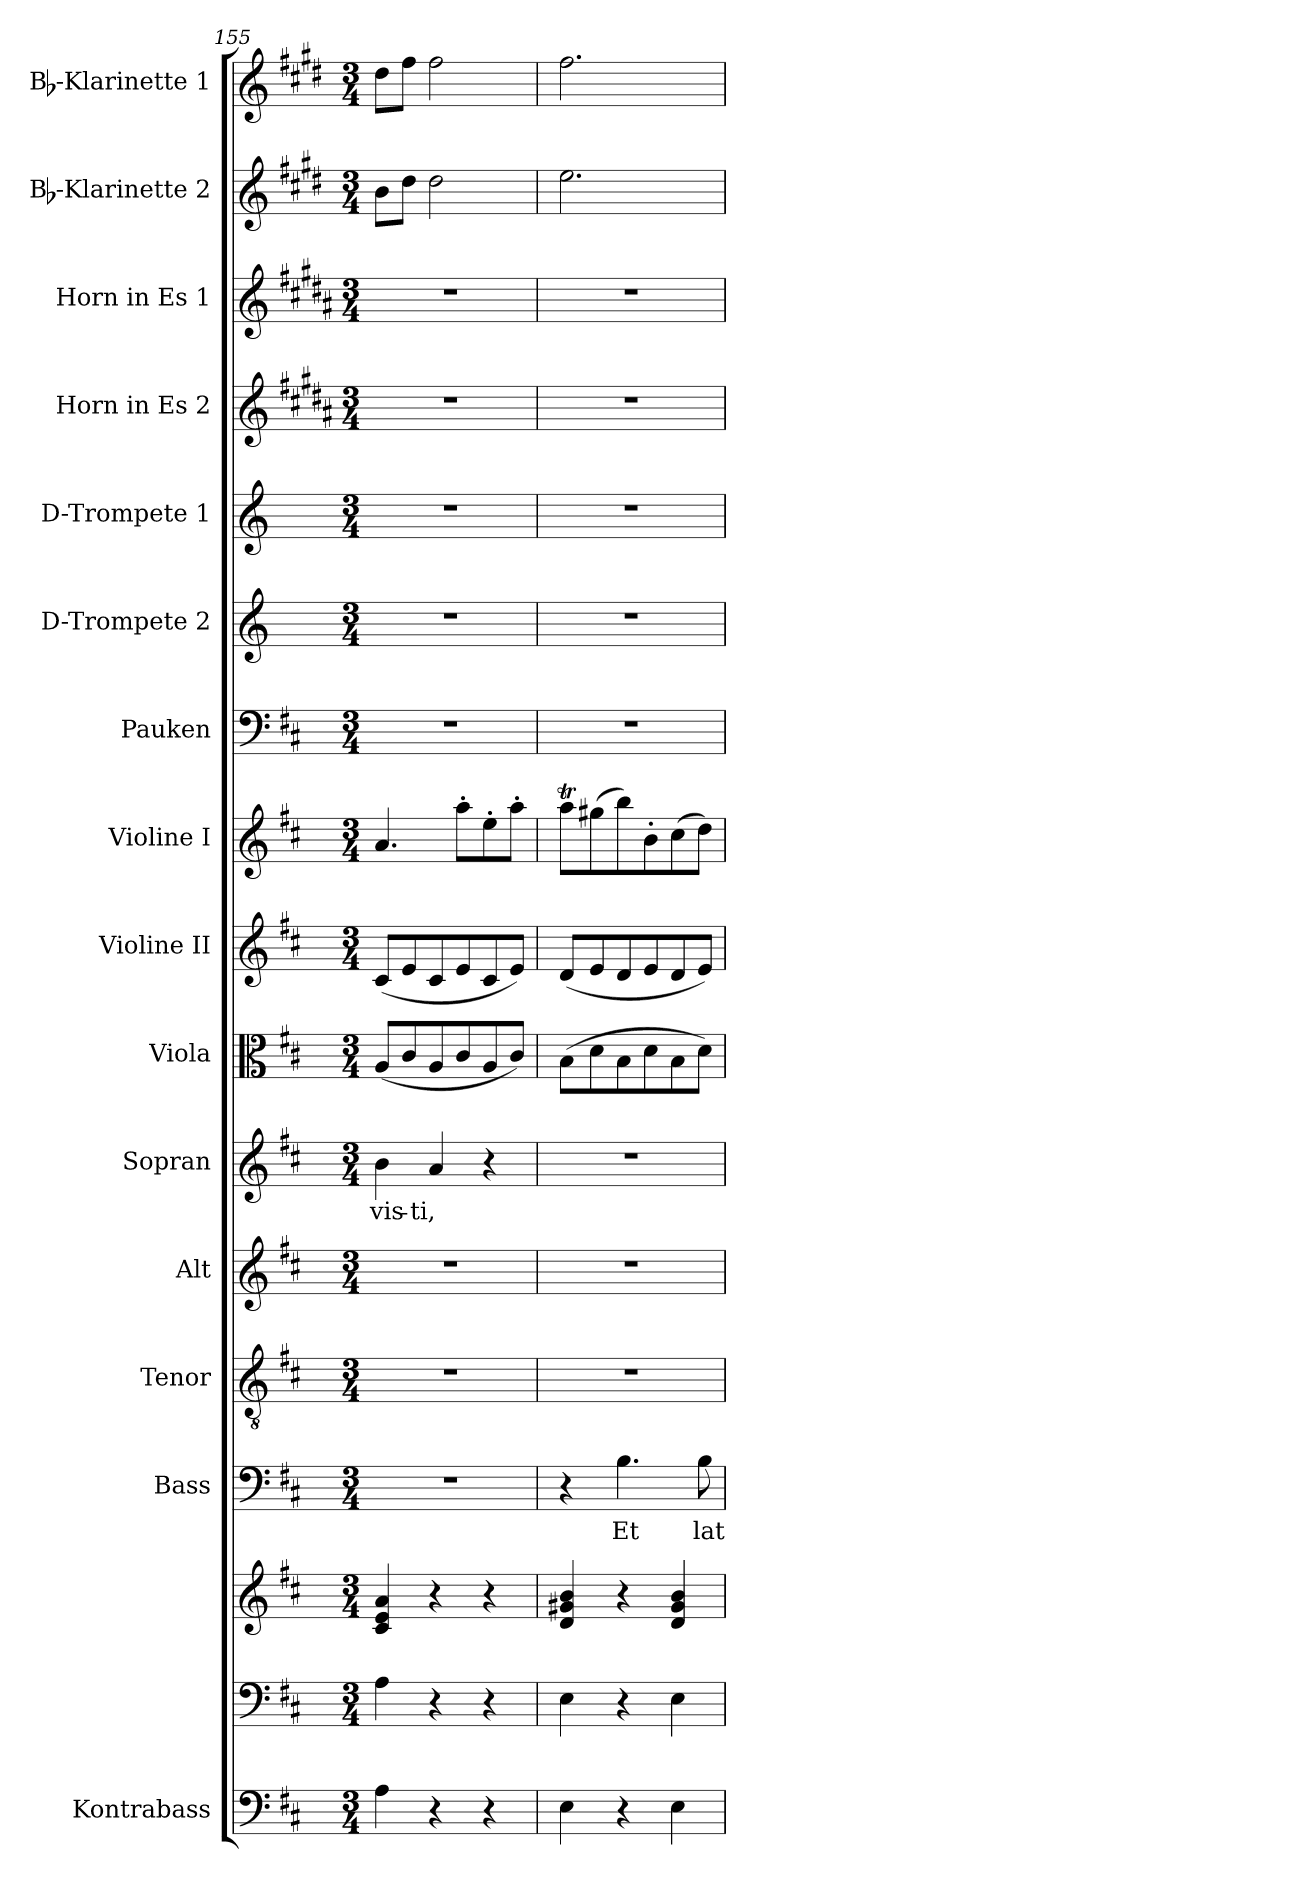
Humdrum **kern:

**kern	**kern	**kern	**kern	**text	**kern	**kern	**kern	**text	**kern	**kern	**kern	**kern	**kern	**kern	**kern	**kern	**kern	**kern
*part16	*part15	*part15	*part14	*part14	*part13	*part12	*part11	*part11	*part10	*part9	*part8	*part7	*part6	*part5	*part4	*part3	*part2	*part1
*staff17	*staff16	*staff15	*staff14	*staff14	*staff13	*staff12	*staff11	*staff11	*staff10	*staff9	*staff8	*staff7	*staff6	*staff5	*staff4	*staff3	*staff2	*staff1
*I"Kontrabass	*	*	*I"Bass	*	*I"Tenor	*I"Alt	*I"Sopran	*	*I"Viola	*I"Violine II	*I"Violine I	*I"Pauken	*I"D-Trompete 2	*I"D-Trompete 1	*I"Horn in Es 2	*I"Horn in Es 1	*I"Bb-Klarinette 2	*I"Bb-Klarinette 1
*I'Kb.	*	*	*I'B.	*	*I'T.	*I'A.	*I'S.	*	*I'Vla.	*I'Vl. II	*I'Vl. I	*I'Pk.	*I'D Trp. 2	*I'D Trp. 1	*	*	*I'Bb Kl. 2	*I'Bb Kl. 1
*clefF4	*clefF4	*clefG2	*clefF4	*	*clefGv2	*clefG2	*clefG2	*	*clefC3	*clefG2	*clefG2	*clefF4	*clefG2	*clefG2	*clefG2	*clefG2	*clefG2	*clefG2
*ITrd7c12	*	*	*	*	*	*	*	*	*	*	*	*	*ITrd-1c-2	*ITrd-1c-2	*ITrd5c9	*ITrd5c9	*ITrd1c2	*ITrd1c2
*k[f#c#]	*k[f#c#]	*k[f#c#]	*k[f#c#]	*	*k[f#c#]	*k[f#c#]	*k[f#c#]	*	*k[f#c#]	*k[f#c#]	*k[f#c#]	*k[f#c#]	*k[f#c#]	*k[f#c#]	*k[f#c#]	*k[f#c#]	*k[f#c#]	*k[f#c#]
*D:	*D:	*D:	*D:	*	*D:	*D:	*D:	*	*D:	*D:	*D:	*D:	*D:	*D:	*D:	*D:	*D:	*D:
*M3/4	*M3/4	*M3/4	*M3/4	*	*M3/4	*M3/4	*M3/4	*	*M3/4	*M3/4	*M3/4	*M3/4	*M3/4	*M3/4	*M3/4	*M3/4	*M3/4	*M3/4
=155	=155	=155	=155	=155	=155	=155	=155	=155	=155	=155	=155	=155	=155	=155	=155	=155	=155	=155
!	!	!	!	!	!	!	!	!LO:LY:b	!	!	!	!	!	!	!	!	!	!
4AA\	4A\	4c#/ 4e/ 4a/	2.r	.	2.r	2.r	4b\	-vis-	(<8A/L	(<8c#/L	4.a/	2.r	2.r	2.r	2.r	2.r	8a\L	8cc#\L
.	.	.	.	.	.	.	.	.	8c#/	8e/	.	.	.	.	.	.	8cc#\J	8ee\J
!	!	!	!	!	!	!	!	!LO:LY:b	!	!	!	!	!	!	!	!	!	!
4r	4r	4r	.	.	.	.	4a/	-ti,	8A/	8c#/	.	.	.	.	.	.	2cc#\	2ee\
.	.	.	.	.	.	.	.	.	8c#/	8e/	8aa'>\L	.	.	.	.	.	.	.
4r	4r	4r	.	.	.	.	4r	.	8A/	8c#/	8ee'>\	.	.	.	.	.	.	.
.	.	.	.	.	.	.	.	.	8c#/J)	8e/J)	8aa'>\J	.	.	.	.	.	.	.
=156	=156	=156	=156	=156	=156	=156	=156	=156	=156	=156	=156	=156	=156	=156	=156	=156	=156	=156
4EE\	4E\	4d/ 4g#X/ 4b/	4r	.	2.r	2.r	2.r	.	(>8B\L	(<8d/L	8aaT\L	2.r	2.r	2.r	2.r	2.r	2.dd\	2.ee\
.	.	.	.	.	.	.	.	.	8d\	8e/	(>8gg#X\	.	.	.	.	.	.	.
!	!	!	!	!LO:LY:b	!	!	!	!	!	!	!	!	!	!	!	!	!	!
4r	4r	4r	4.B\	Et	.	.	.	.	8B\	8d/	8bb\)	.	.	.	.	.	.	.
.	.	.	.	.	.	.	.	.	8d\	8e/	8b'>\	.	.	.	.	.	.	.
4EE\	4E\	4d/ 4g#/ 4b/	.	.	.	.	.	.	8B\	8d/	(>8cc#\	.	.	.	.	.	.	.
!	!	!	!	!LO:LY:b	!	!	!	!	!	!	!	!	!	!	!	!	!	!
.	.	.	8B\	lat-	.	.	.	.	8d\J)	8e/J)	8dd\J)	.	.	.	.	.	.	.
=	=	=	=	=	=	=	=	=	=	=	=	=	=	=	=	=	=	=
*-	*-	*-	*-	*-	*-	*-	*-	*-	*-	*-	*-	*-	*-	*-	*-	*-	*-	*-
